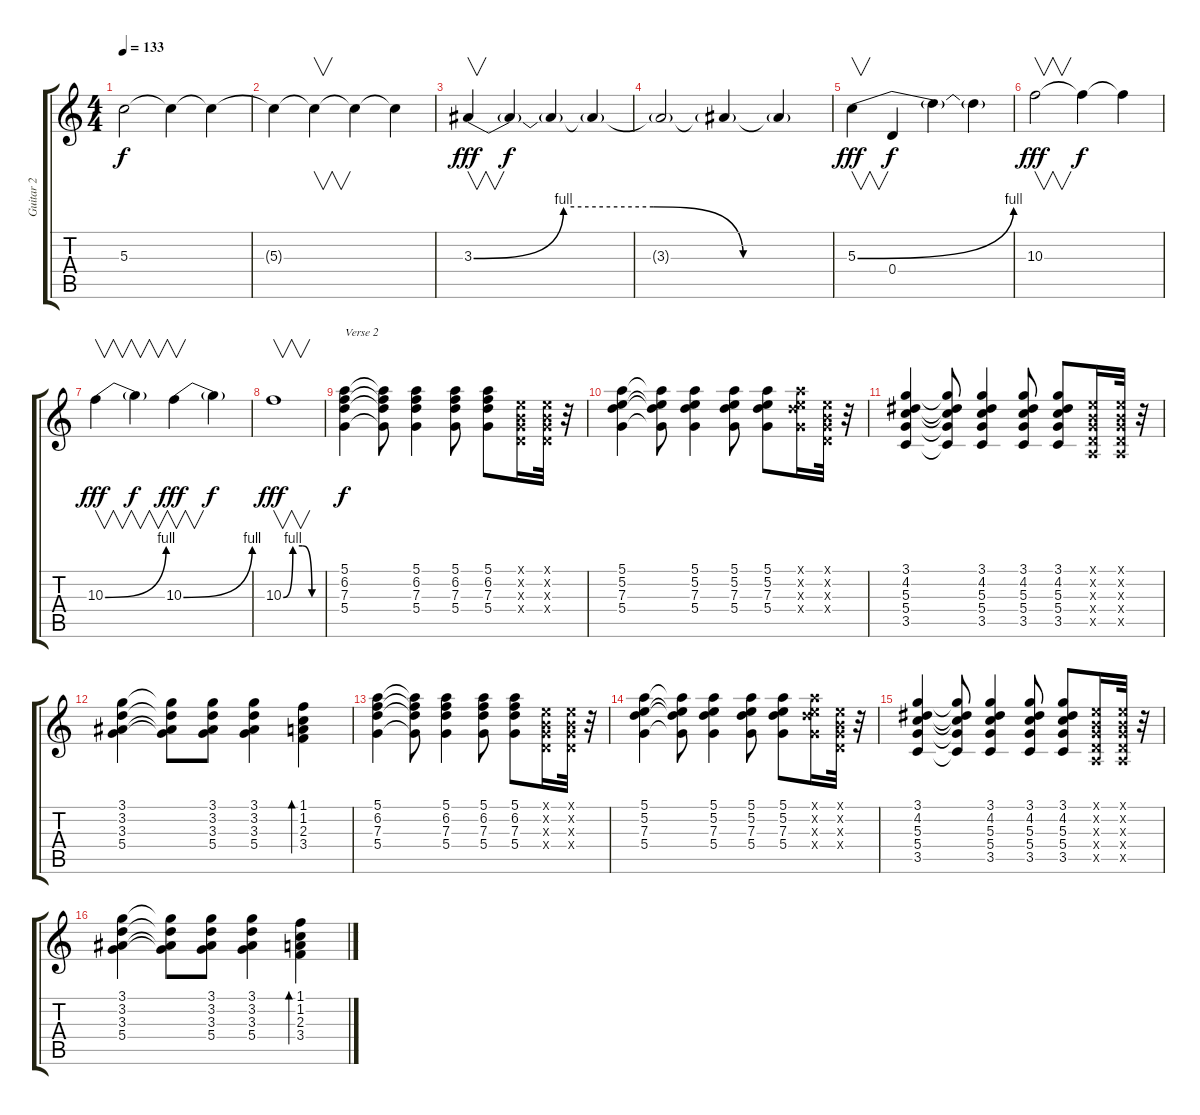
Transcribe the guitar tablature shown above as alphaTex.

\track ("Guitar 2  ( Solo  Dist. )" "Guitar 2  ") {instrument distortionguitar}
\staff {score tabs}
\tuning (E4 B3 G3 D3 A2 E2) {hide}
\ts (4 4)
\tempo 133
\clef g2
\ks c
5.3{t}.2{dy f} 5.3{t}.4 5.3{t}.4 |
5.3{t}.4 5.3{t}.4{v} 5.3{t}.4 5.3{t}.4 |
3.3{be (custom 0 0 15 4 30 4 45 0 60 0)}.4{v dy fff} 3.3{t}.4{dy f} 3.3{t}.4 3.3{t}.4 |
3.3{t}.2 3.3{t}.4 3.3{t}.4 |
5.3{be (bend 0 0 60 4)}.4{v dy fff} 0.4.4{dy f} 5.3{t}.4 5.3{t}.4 |
10.3.2{v dy fff} 10.3{t}.4{dy f} 10.3{t}.4 |
10.3{be (bend 0 0 60 4)}.4{v dy fff} 10.3{t}.4{v dy f} 10.3{be (bend 0 0 60 4)}.4{v dy fff} 10.3{t}.4{dy f} |
10.3{be (custom 0 0 15 4 30 4 45 0 60 0)}.1{v dy fff} |
(5.1 6.2 7.3 5.4).4{txt "Verse 2" dy f volume 13} (5.1{t} 6.2{t} 7.3{t} 5.4{t}).8 (5.1 6.2 7.3 5.4).4 (5.1 6.2 7.3 5.4).8 (5.1 6.2 7.3 5.4).8 (0.1{x} 0.2{x} 0.3{x} 0.4{x}).16 (0.1{x} 0.2{x} 0.3{x} 0.4{x}).32 r.32 |
(5.1 5.2 7.3 5.4).4 (5.1{t} 5.2{t} 7.3{t} 5.4{t}).8 (5.1 5.2 7.3 5.4).4 (5.1 5.2 7.3 5.4).8 (5.1 5.2 7.3 5.4).8 (5.1{x} 5.2{x} 7.3{x} 5.4{x}).16 (0.1{x} 0.2{x} 0.3{x} 0.4{x}).32 r.32 |
(3.1 4.2 5.3 5.4 3.5).4 (3.1{t} 4.2{t} 5.3{t} 5.4{t} 3.5{t}).8 (3.1 4.2 5.3 5.4 3.5).4 (3.1 4.2 5.3 5.4 3.5).8 (3.1 4.2 5.3 5.4 3.5).8 (0.1{x} 0.2{x} 0.3{x} 0.4{x} 0.5{x}).16 (0.1{x} 0.2{x} 0.3{x} 0.4{x} 0.5{x}).32 r.32 |
(3.1 3.2 3.3 5.4).4 (3.1{t} 3.2{t} 3.3{t} 5.4{t}).8 (3.1 3.2 3.3 5.4).8 (3.1 3.2 3.3 5.4).4 (1.1 1.2 2.3 3.4).4{bd 240} |
(5.1 6.2 7.3 5.4).4 (5.1{t} 6.2{t} 7.3{t} 5.4{t}).8 (5.1 6.2 7.3 5.4).4 (5.1 6.2 7.3 5.4).8 (5.1 6.2 7.3 5.4).8 (0.1{x} 0.2{x} 0.3{x} 0.4{x}).16 (0.1{x} 0.2{x} 0.3{x} 0.4{x}).32 r.32 |
(5.1 5.2 7.3 5.4).4 (5.1{t} 5.2{t} 7.3{t} 5.4{t}).8 (5.1 5.2 7.3 5.4).4 (5.1 5.2 7.3 5.4).8 (5.1 5.2 7.3 5.4).8 (5.1{x} 5.2{x} 7.3{x} 5.4{x}).16 (0.1{x} 0.2{x} 0.3{x} 0.4{x}).32 r.32 |
(3.1 4.2 5.3 5.4 3.5).4 (3.1{t} 4.2{t} 5.3{t} 5.4{t} 3.5{t}).8 (3.1 4.2 5.3 5.4 3.5).4 (3.1 4.2 5.3 5.4 3.5).8 (3.1 4.2 5.3 5.4 3.5).8 (0.1{x} 0.2{x} 0.3{x} 0.4{x} 0.5{x}).16 (0.1{x} 0.2{x} 0.3{x} 0.4{x} 0.5{x}).32 r.32 |
(3.1 3.2 3.3 5.4).4 (3.1{t} 3.2{t} 3.3{t} 5.4{t}).8 (3.1 3.2 3.3 5.4).8 (3.1 3.2 3.3 5.4).4 (1.1 1.2 2.3 3.4).4{bd 240}
